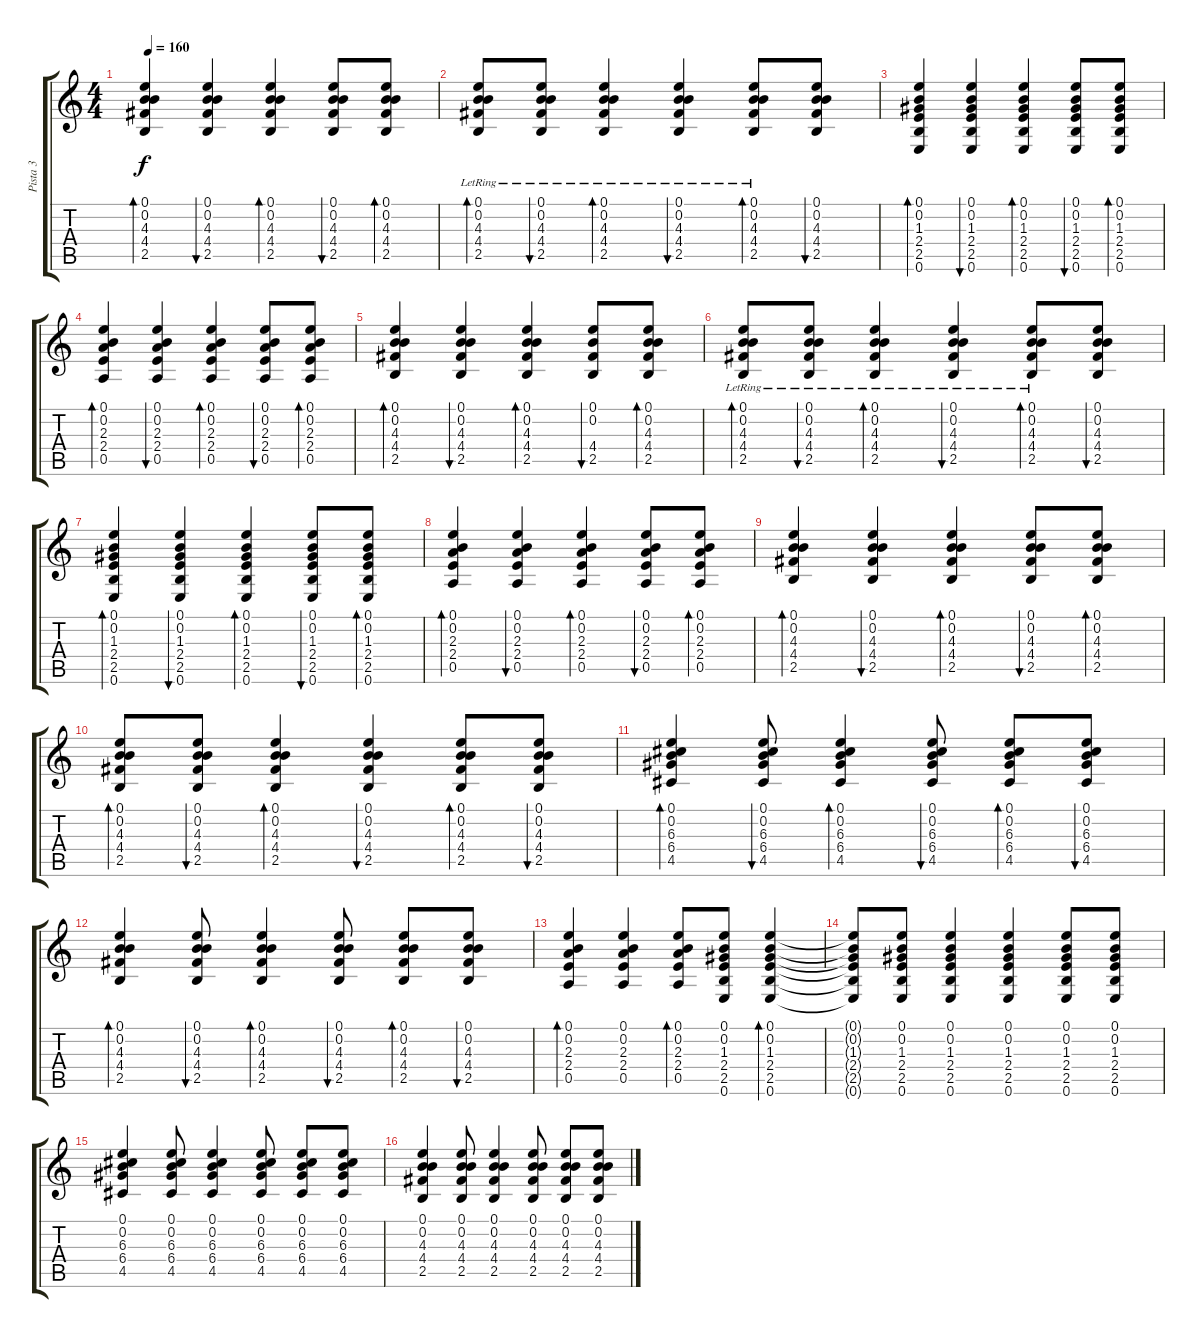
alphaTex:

\track ("Pista 3" "Pista 3") {solo instrument acousticguitarsteel}
\staff {score tabs}
\tuning (E4 B3 G3 D3 A2 E2) {hide}
\ts (4 4)
\tempo 160
\clef g2
\ks c
(0.1 0.2 4.3 4.4 2.5).4{bd 60 dy f} (0.1 0.2 4.3 4.4 2.5).4{bu 60} (0.1 0.2 4.3 4.4 2.5).4{bd 60} (0.1 0.2 4.3 4.4 2.5).8{bu 60} (0.1 0.2 4.3 4.4 2.5).8{bd 60} |
(0.1{lr} 0.2{lr} 4.3{lr} 4.4{lr} 2.5{lr}).8{bd 60} (0.1{lr} 0.2{lr} 4.3{lr} 4.4{lr} 2.5{lr}).8{bu 60} (0.1{lr} 0.2{lr} 4.3{lr} 4.4{lr} 2.5{lr}).4{bd 60} (0.1{lr} 0.2{lr} 4.3{lr} 4.4{lr} 2.5{lr}).4{bu 60} (0.1{lr} 0.2{lr} 4.3{lr} 4.4{lr} 2.5{lr}).8{bd 60} (0.1 0.2 4.3 4.4 2.5).8{bu 60} |
(0.1 0.2 1.3 2.4 2.5 0.6).4{bd 60} (0.1 0.2 1.3 2.4 2.5 0.6).4{bu 60} (0.1 0.2 1.3 2.4 2.5 0.6).4{bd 60} (0.1 0.2 1.3 2.4 2.5 0.6).8{bu 60} (0.1 0.2 1.3 2.4 2.5 0.6).8{bd 60} |
(0.1 0.2 2.3 2.4 0.5).4{bd 60} (0.1 0.2 2.3 2.4 0.5).4{bu 60} (0.1 0.2 2.3 2.4 0.5).4{bd 60} (0.1 0.2 2.3 2.4 0.5).8{bu 60} (0.1 0.2 2.3 2.4 0.5).8{bd 60} |
(0.1 0.2 4.3 4.4 2.5).4{bd 60} (0.1 0.2 4.3 4.4 2.5).4{bu 60} (0.1 0.2 4.3 4.4 2.5).4{bd 60} (0.1 0.2 4.4 2.5).8{bu 60} (0.1 0.2 4.3 4.4 2.5).8{bd 60} |
(0.1{lr} 0.2{lr} 4.3{lr} 4.4{lr} 2.5{lr}).8{bd 60} (0.1{lr} 0.2{lr} 4.3{lr} 4.4{lr} 2.5{lr}).8{bu 60} (0.1{lr} 0.2{lr} 4.3{lr} 4.4{lr} 2.5{lr}).4{bd 60} (0.1{lr} 0.2{lr} 4.3{lr} 4.4{lr} 2.5{lr}).4{bu 60} (0.1{lr} 0.2{lr} 4.3{lr} 4.4{lr} 2.5{lr}).8{bd 60} (0.1 0.2 4.3 4.4 2.5).8{bu 60} |
(0.1 0.2 1.3 2.4 2.5 0.6).4{bd 60} (0.1 0.2 1.3 2.4 2.5 0.6).4{bu 60} (0.1 0.2 1.3 2.4 2.5 0.6).4{bd 60} (0.1 0.2 1.3 2.4 2.5 0.6).8{bu 60} (0.1 0.2 1.3 2.4 2.5 0.6).8{bd 60} |
(0.1 0.2 2.3 2.4 0.5).4{bd 60} (0.1 0.2 2.3 2.4 0.5).4{bu 60} (0.1 0.2 2.3 2.4 0.5).4{bd 60} (0.1 0.2 2.3 2.4 0.5).8{bu 60} (0.1 0.2 2.3 2.4 0.5).8{bd 60} |
(0.1 0.2 4.3 4.4 2.5).4{bd 60} (0.1 0.2 4.3 4.4 2.5).4{bu 60} (0.1 0.2 4.3 4.4 2.5).4{bd 60} (0.1 0.2 4.3 4.4 2.5).8{bu 60} (0.1 0.2 4.3 4.4 2.5).8{bd 60} |
(0.1 0.2 4.3 4.4 2.5).8{bd 60} (0.1 0.2 4.3 4.4 2.5).8{bu 60} (0.1 0.2 4.3 4.4 2.5).4{bd 60} (0.1 0.2 4.3 4.4 2.5).4{bu 60} (0.1 0.2 4.3 4.4 2.5).8{bd 60} (0.1 0.2 4.3 4.4 2.5).8{bu 60} |
(0.1 0.2 6.3 6.4 4.5).4{bd 60} (0.1 0.2 6.3 6.4 4.5).8{bu 60} (0.1 0.2 6.3 6.4 4.5).4{bd 60} (0.1 0.2 6.3 6.4 4.5).8{bu 60} (0.1 0.2 6.3 6.4 4.5).8{bd 60} (0.1 0.2 6.3 6.4 4.5).8{bu 60} |
(0.1 0.2 4.3 4.4 2.5).4{bd 60} (0.1 0.2 4.3 4.4 2.5).8{bu 60} (0.1 0.2 4.3 4.4 2.5).4{bd 60} (0.1 0.2 4.3 4.4 2.5).8{bu 60} (0.1 0.2 4.3 4.4 2.5).8{bd 60} (0.1 0.2 4.3 4.4 2.5).8{bu 60} |
(0.1 0.2 2.3 2.4 0.5).4{bd 60} (0.1 0.2 2.3 2.4 0.5).4 (0.1 0.2 2.3 2.4 0.5).8{bd 60} (0.1 0.2 1.3 2.4 2.5 0.6).8 (0.1 0.2 1.3 2.4 2.5 0.6).4{bd 60} |
(0.1{t} 0.2{t} 1.3{t} 2.4{t} 2.5{t} 0.6{t}).8 (0.1 0.2 1.3 2.4 2.5 0.6).8 (0.1 0.2 1.3 2.4 2.5 0.6).4 (0.1 0.2 1.3 2.4 2.5 0.6).4 (0.1 0.2 1.3 2.4 2.5 0.6).8 (0.1 0.2 1.3 2.4 2.5 0.6).8 |
(0.1 0.2 6.3 6.4 4.5).4 (0.1 0.2 6.3 6.4 4.5).8 (0.1 0.2 6.3 6.4 4.5).4 (0.1 0.2 6.3 6.4 4.5).8 (0.1 0.2 6.3 6.4 4.5).8 (0.1 0.2 6.3 6.4 4.5).8 |
(0.1 0.2 4.3 4.4 2.5).4 (0.1 0.2 4.3 4.4 2.5).8 (0.1 0.2 4.3 4.4 2.5).4 (0.1 0.2 4.3 4.4 2.5).8 (0.1 0.2 4.3 4.4 2.5).8 (0.1 0.2 4.3 4.4 2.5).8
